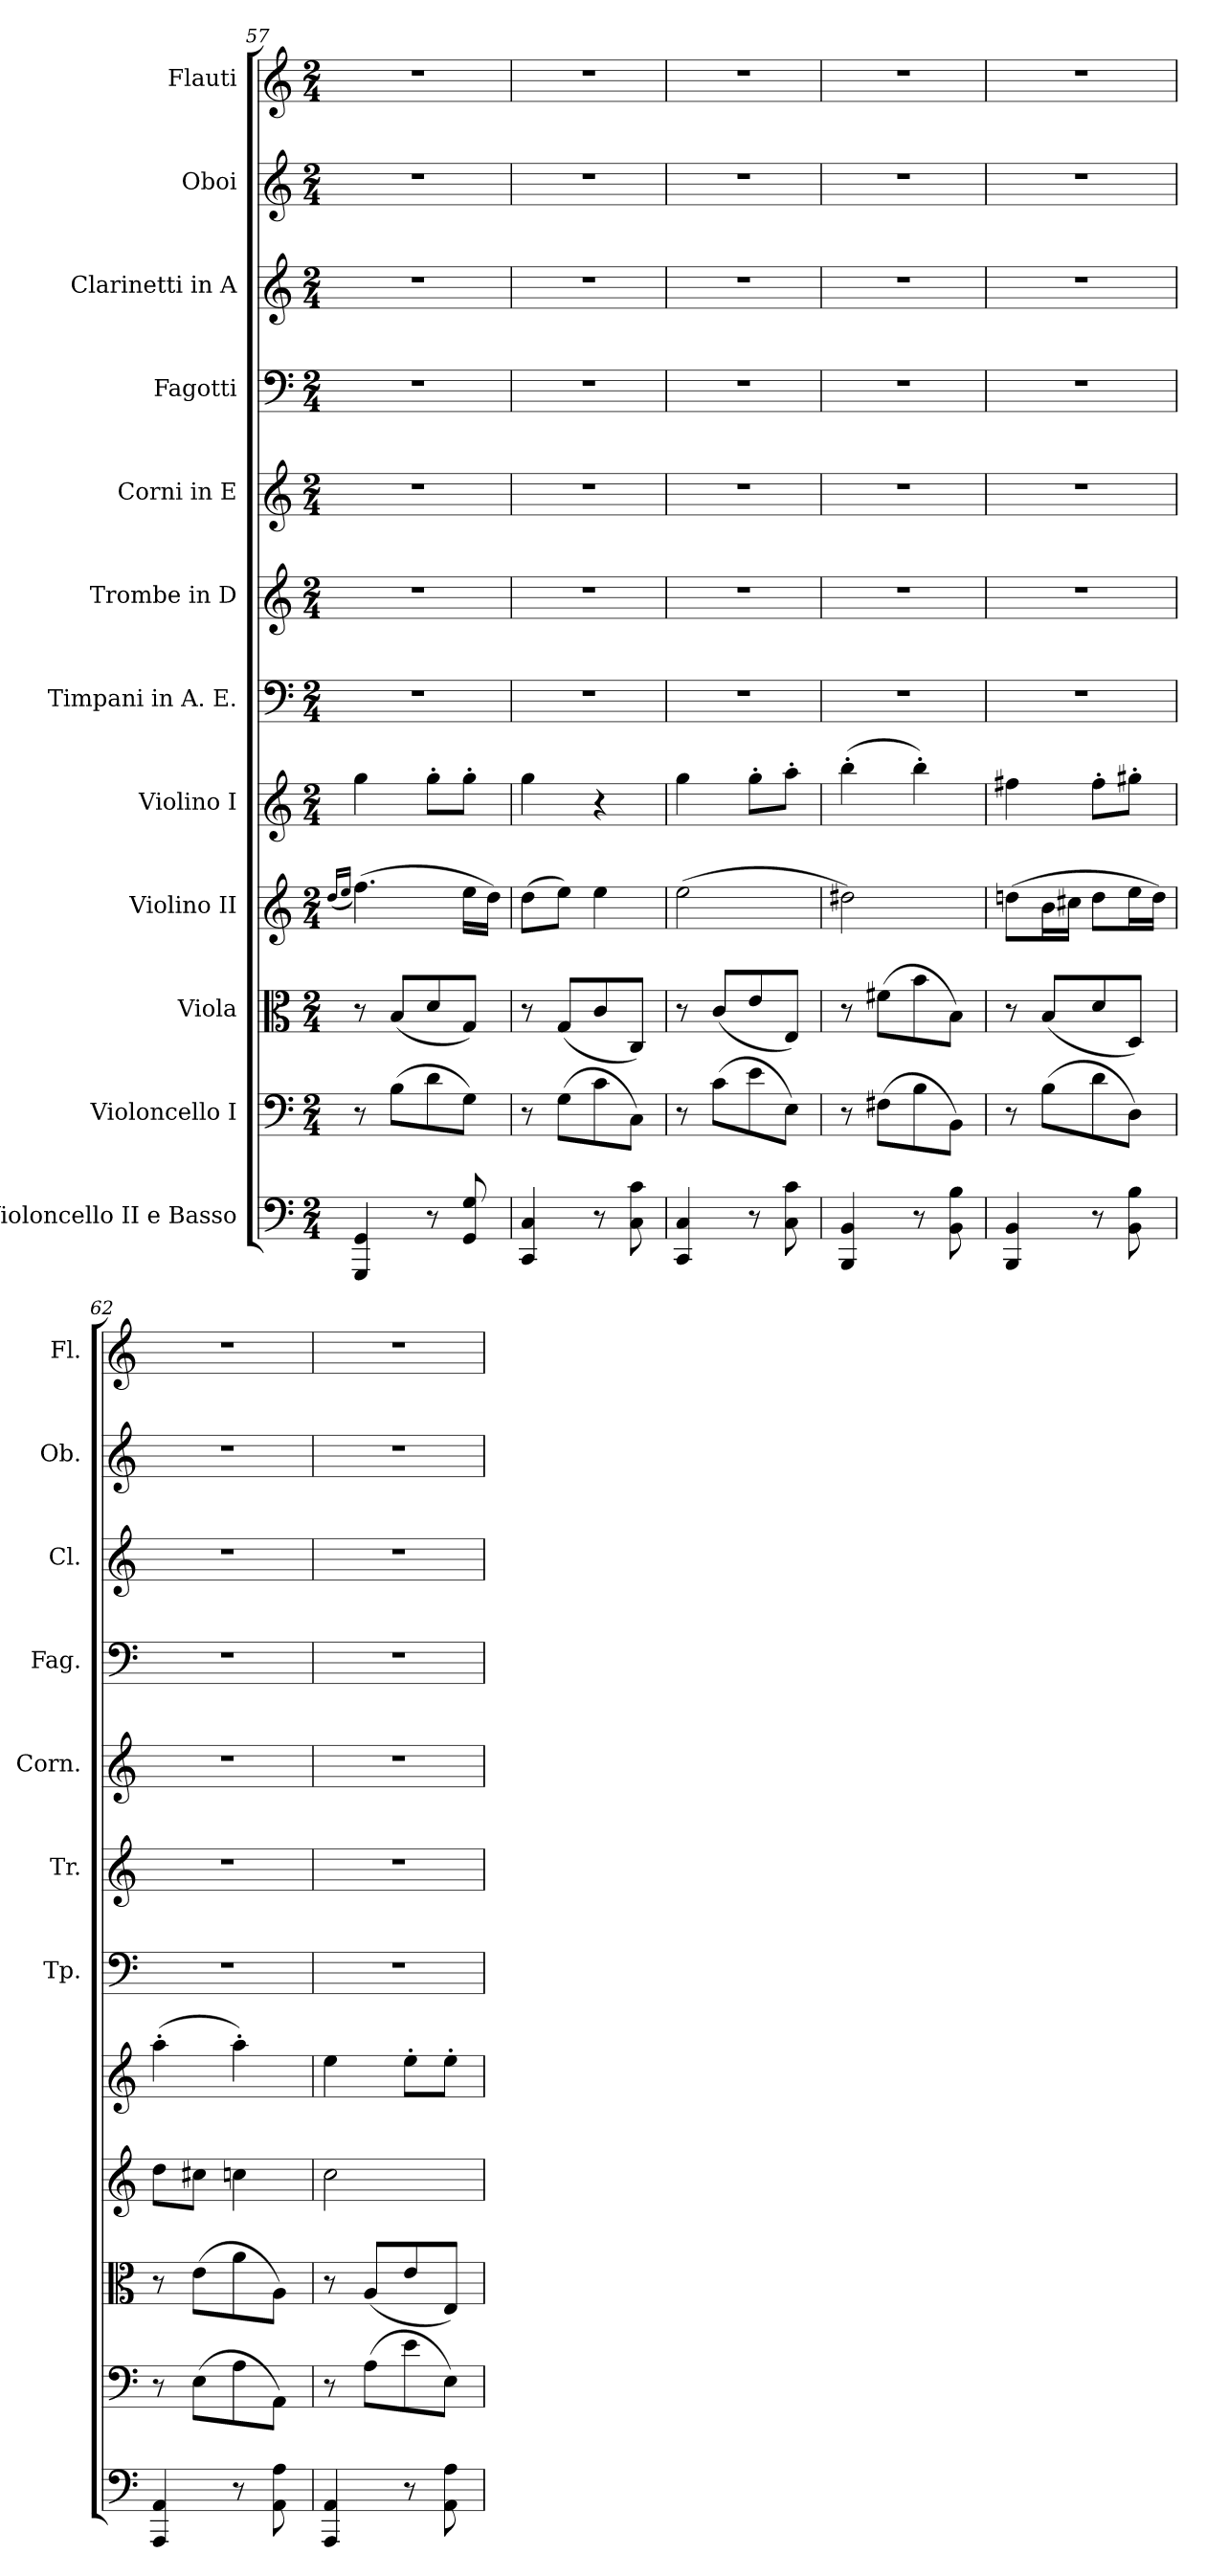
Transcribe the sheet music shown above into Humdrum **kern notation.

**kern	**kern	**kern	**kern	**kern	**kern	**kern	**kern	**kern	**kern	**kern	**kern
*part12	*part11	*part10	*part9	*part8	*part7	*part6	*part5	*part4	*part3	*part2	*part1
*staff12	*staff11	*staff10	*staff9	*staff8	*staff7	*staff6	*staff5	*staff4	*staff3	*staff2	*staff1
*I"Violoncello II e Basso	*I"Violoncello I	*I"Viola	*I"Violino II	*I"Violino I	*I"Timpani in A. E.	*I"Trombe in D	*I"Corni in E	*I"Fagotti	*I"Clarinetti in A	*I"Oboi	*I"Flauti
*	*	*	*	*	*I'Tp.	*I'Tr.	*I'Corn.	*I'Fag.	*I'Cl.	*I'Ob.	*I'Fl.
*clefF4	*clefF4	*clefC3	*clefG2	*clefG2	*clefF4	*clefG2	*clefG2	*clefF4	*clefG2	*clefG2	*clefG2
*	*	*	*	*	*	*ITrd-1c-2	*ITrd5c8	*	*ITrd2c3	*	*
*k[]	*k[]	*k[]	*k[]	*k[]	*k[]	*k[f#c#]	*k[f#c#g#d#]	*k[]	*k[f#c#g#]	*k[]	*k[]
*M2/4	*M2/4	*M2/4	*M2/4	*M2/4	*M2/4	*M2/4	*M2/4	*M2/4	*M2/4	*M2/4	*M2/4
=57	=57	=57	=57	=57	=57	=57	=57	=57	=57	=57	=57
.	.	.	(16qdd/LL	.	.	.	.	.	.	.	.
.	.	.	16qee/JJ	.	.	.	.	.	.	.	.
4GGG/ 4GG/	8r	8r	(4.ff\)	4gg\	2r	2r	2r	2r	2r	2r	2r
.	(8B\L	(8B/L	.	.	.	.	.	.	.	.	.
8r	8d\	8d/	.	8gg'\L	.	.	.	.	.	.	.
8GG/ 8G/	8G\J)	8G/J)	16ee\LL	8gg'\J	.	.	.	.	.	.	.
.	.	.	16dd\JJ)	.	.	.	.	.	.	.	.
=58	=58	=58	=58	=58	=58	=58	=58	=58	=58	=58	=58
4CC/ 4C/	8r	8r	(8dd\L	4gg\	2r	2r	2r	2r	2r	2r	2r
.	(8G\L	(8G/L	8ee\J)	.	.	.	.	.	.	.	.
8r	8c\	8c/	4ee\	4r	.	.	.	.	.	.	.
8C\ 8c\	8C\J)	8C/J)	.	.	.	.	.	.	.	.	.
=59	=59	=59	=59	=59	=59	=59	=59	=59	=59	=59	=59
4CCi/ 4Ci/	8r	8r	(2eej\	4ggZ\	2r	2r	2r	2r	2r	2r	2r
.	(8c\L	(8c/L	.	.	.	.	.	.	.	.	.
8r	8e\	8e/	.	8gg'\L	.	.	.	.	.	.	.
8C\ 8c\	8E\J)	8E/J)	.	8aa'\J	.	.	.	.	.	.	.
=60	=60	=60	=60	=60	=60	=60	=60	=60	=60	=60	=60
4BBBi/ 4BBi/	8r	8r	2dd#Xj\)	(4bb'i\	2r	2r	2r	2r	2r	2r	2r
.	(8F#X\L	(8f#X\L	.	.	.	.	.	.	.	.	.
8r	8B\	8b\	.	4bb'\)	.	.	.	.	.	.	.
8BB\ 8B\	8BB\J)	8B\J)	.	.	.	.	.	.	.	.	.
=61	=61	=61	=61	=61	=61	=61	=61	=61	=61	=61	=61
4BBBi/ 4BBi/	8r	8r	(8ddnj\L	4ff#XZ\	2r	2r	2r	2r	2r	2r	2r
.	(8B\L	(8B/L	16b\L	.	.	.	.	.	.	.	.
.	.	.	16cc#X\JJ	.	.	.	.	.	.	.	.
8r	8d\	8d/	8dd\L	8ff#'\L	.	.	.	.	.	.	.
8BB\ 8B\	8D\J)	8D/J)	16ee\L	8gg#X'\J	.	.	.	.	.	.	.
.	.	.	16dd\JJ)	.	.	.	.	.	.	.	.
=62	=62	=62	=62	=62	=62	=62	=62	=62	=62	=62	=62
4AAA/ 4AA/	8r	8r	8dd\L	(4aa'\	2r	2r	2r	2r	2r	2r	2r
.	(8E\L	(8e\L	8cc#X\J	.	.	.	.	.	.	.	.
8r	8A\	8a\	4ccn\	4aa'\)	.	.	.	.	.	.	.
8AA\ 8A\	8AA\J)	8A\J)	.	.	.	.	.	.	.	.	.
=63	=63	=63	=63	=63	=63	=63	=63	=63	=63	=63	=63
4AAAi/ 4AAi/	8r	8r	2ccj\	4eeZ\	2r	2r	2r	2r	2r	2r	2r
.	(8A\L	(8A/L	.	.	.	.	.	.	.	.	.
8r	8e\	8e/	.	8ee'\L	.	.	.	.	.	.	.
8AA\ 8A\	8E\J)	8E/J)	.	8ee'\J	.	.	.	.	.	.	.
=	=	=	=	=	=	=	=	=	=	=	=
*-	*-	*-	*-	*-	*-	*-	*-	*-	*-	*-	*-
